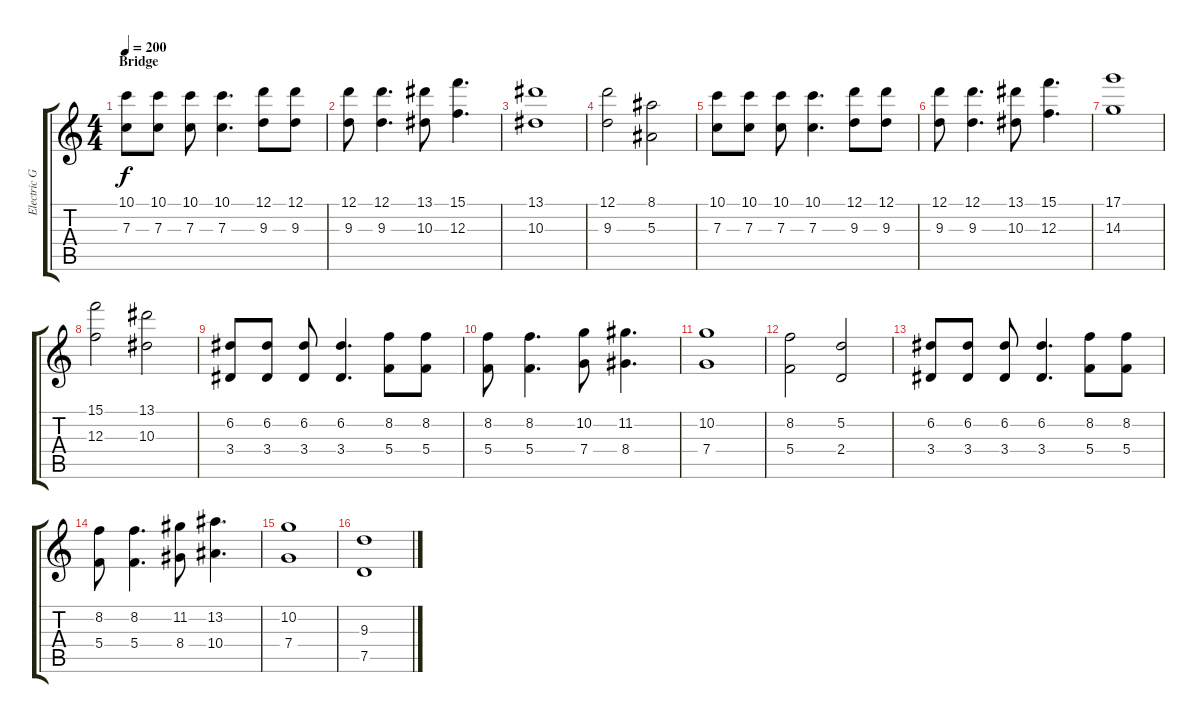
\track ("Electric Guitar 3" "Electric G") {instrument distortionguitar}
\staff {score tabs}
\tuning (D4 A3 F3 C3 G2 C2) {hide}
\ts (4 4)
\section ("" "Bridge")
\tempo 200
\clef g2
\ks c
(10.1 7.3).8{dy f} (10.1 7.3).8 (10.1 7.3).8 (10.1 7.3).4{d} (12.1 9.3).8 (12.1 9.3).8 |
(12.1 9.3).8 (12.1 9.3).4{d} (13.1 10.3).8 (15.1 12.3).4{d} |
(13.1 10.3).1 |
(12.1 9.3).2 (8.1 5.3).2 |
(10.1 7.3).8 (10.1 7.3).8 (10.1 7.3).8 (10.1 7.3).4{d} (12.1 9.3).8 (12.1 9.3).8 |
(12.1 9.3).8 (12.1 9.3).4{d} (13.1 10.3).8 (15.1 12.3).4{d} |
(17.1 14.3).1 |
(15.1 12.3).2 (13.1 10.3).2 |
(6.2 3.4).8 (6.2 3.4).8 (6.2 3.4).8 (6.2 3.4).4{d} (8.2 5.4).8 (8.2 5.4).8 |
(8.2 5.4).8 (8.2 5.4).4{d} (10.2 7.4).8 (11.2 8.4).4{d} |
(10.2 7.4).1 |
(8.2 5.4).2 (5.2 2.4).2 |
(6.2 3.4).8 (6.2 3.4).8 (6.2 3.4).8 (6.2 3.4).4{d} (8.2 5.4).8 (8.2 5.4).8 |
(8.2 5.4).8 (8.2 5.4).4{d} (11.2 8.4).8 (13.2 10.4).4{d} |
(10.2 7.4).1 |
(9.3 7.5).1
